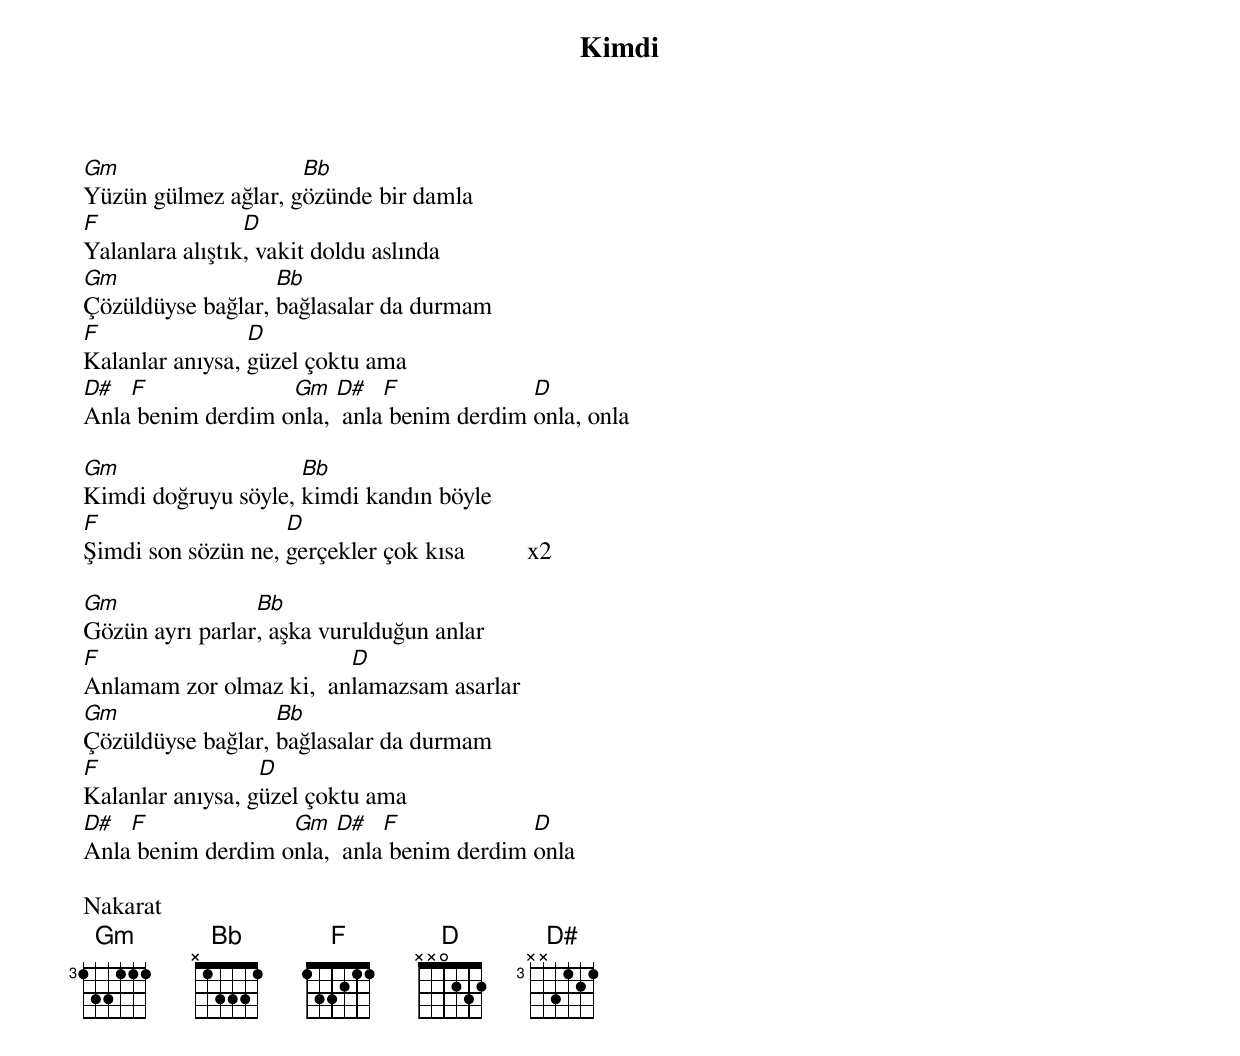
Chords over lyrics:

{title: Kimdi}
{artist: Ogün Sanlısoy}

Gm                   Bb
Yüzün gülmez ağlar, gözünde bir damla
F                D
Yalanlara alıştık, vakit doldu aslında
Gm                 Bb
Çözüldüyse bağlar, bağlasalar da durmam
F                D
Kalanlar anıysa, güzel çoktu ama
D#  F              Gm   D#   F             D
Anla benim derdim onla,  anla benim derdim onla, onla

Gm                   Bb
Kimdi doğruyu söyle, kimdi kandın böyle
F                   D
Şimdi son sözün ne, gerçekler çok kısa          x2

Gm               Bb
Gözün ayrı parlar, aşka vurulduğun anlar
F                        D
Anlamam zor olmaz ki,  anlamazsam asarlar
Gm                 Bb
Çözüldüyse bağlar, bağlasalar da durmam
F                 D
Kalanlar anıysa, güzel çoktu ama
D#  F              Gm   D#   F             D
Anla benim derdim onla,  anla benim derdim onla

Nakarat
